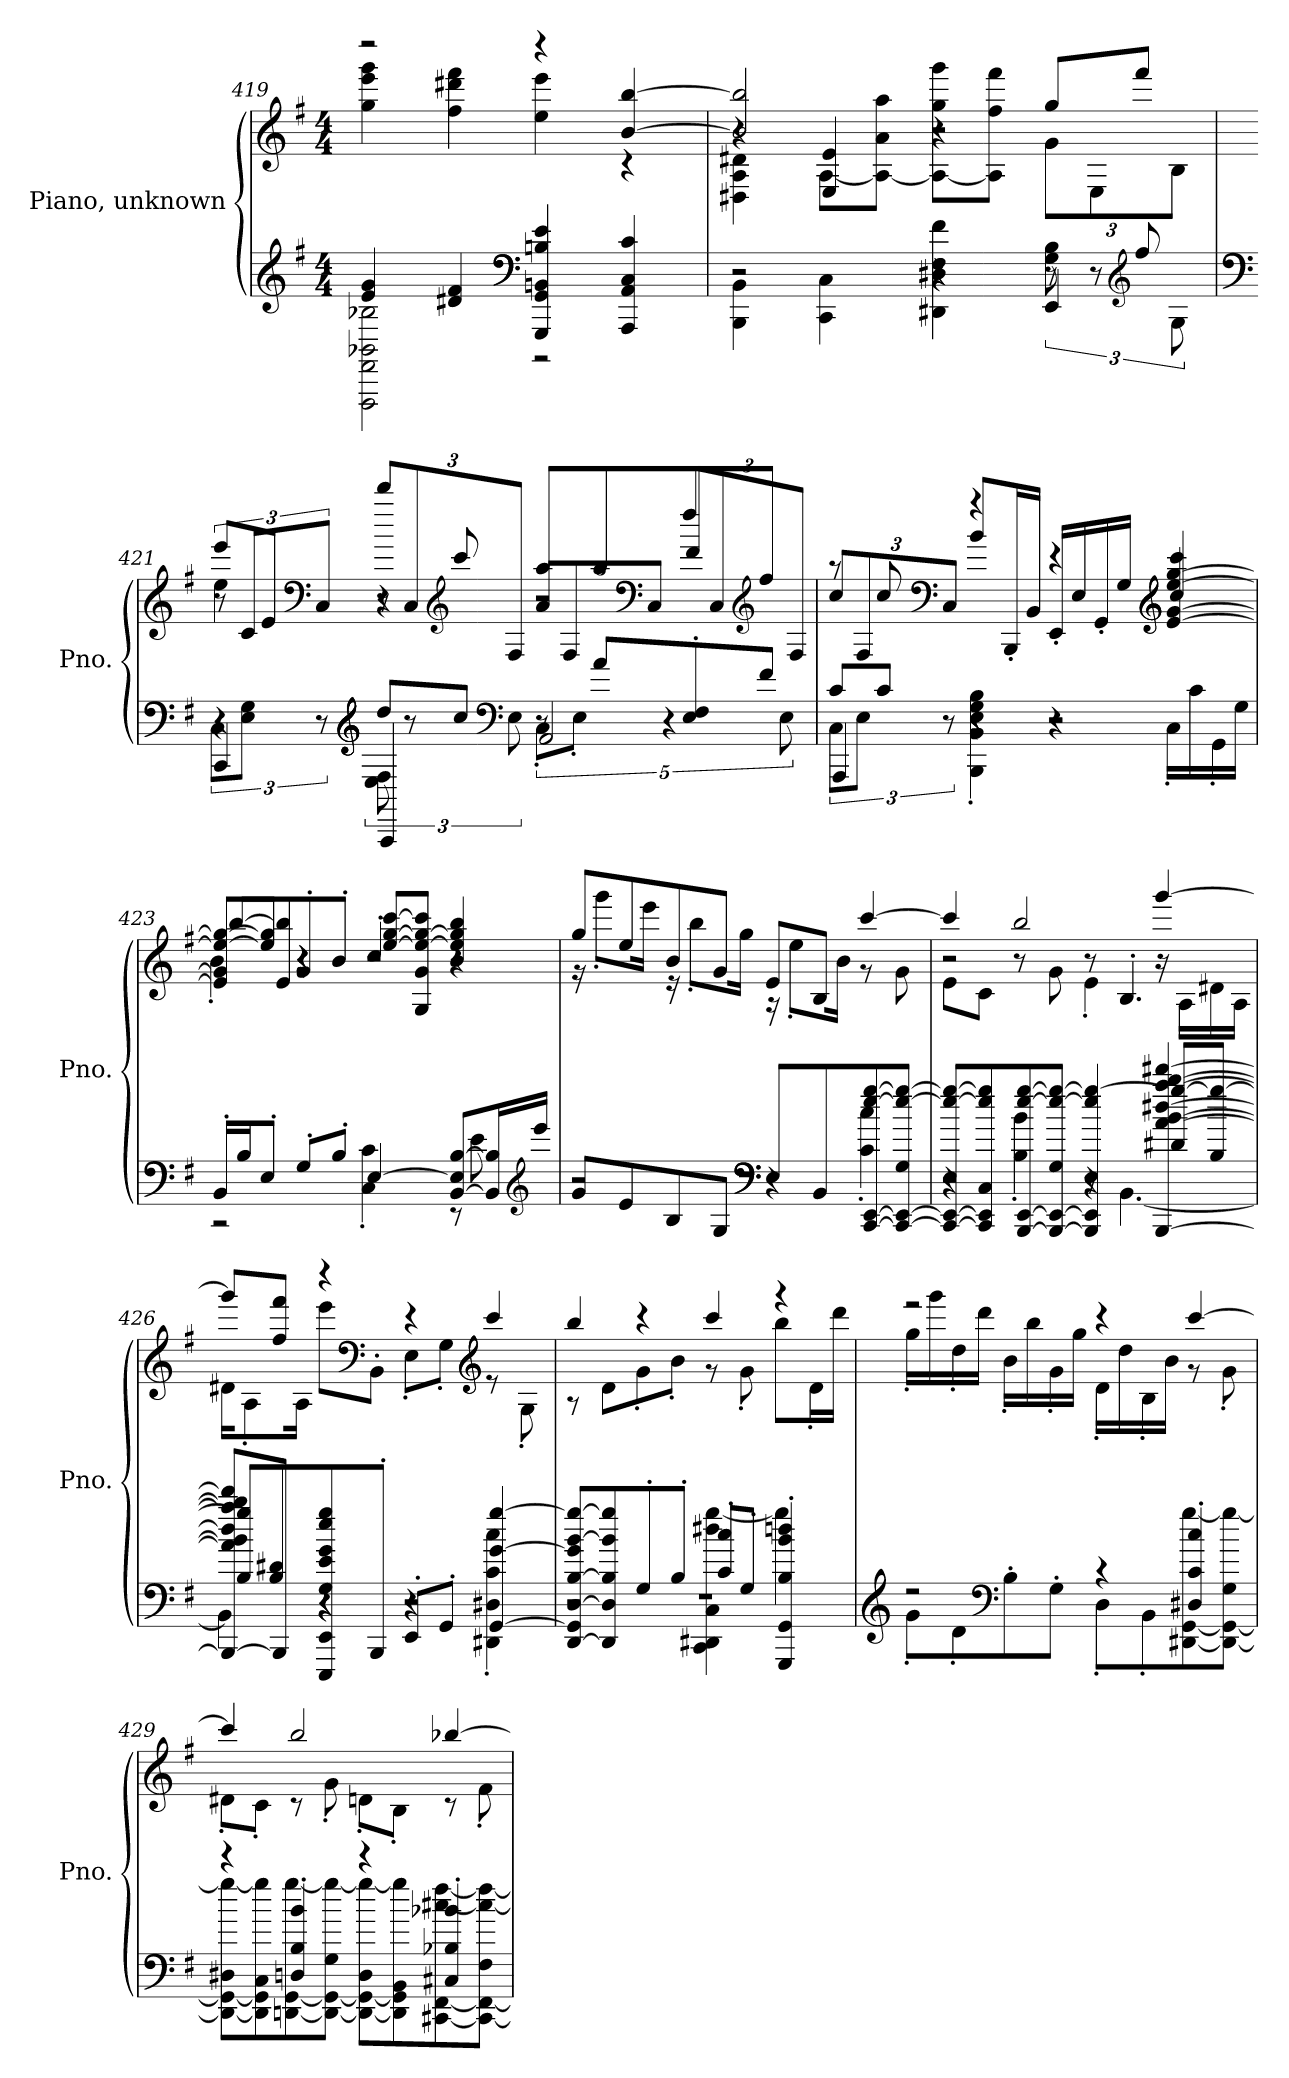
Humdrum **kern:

**kern	**kern
*part1	*part1
*staff2	*staff1
*I"Piano, unknown	*
*I'Pno.	*
*clefG2	*clefG2
*k[f#]	*k[f#]
*M4/4	*M4/4
=419	=419
*^	*^
4e/ 4g/	2FFF#\ 2FF#\ 2BB-X\ 2B-X\	2r	4gg\ 4eee\ 4ggg\
4d#X/ 4f#/	.	.	4ff#\ 4ddd#X\ 4fff#\
*clefF4	*	*	*
4GGG/ 4GG/ 4BBn/ 4Bn/ 4e/	2r	4r	4ee\ 4eee\
4AAA/ 4AA/ 4C/ 4c/	.	[4b/ [4bb/	4r
=420	=420	=420	=420
*	*^	*	*^
2r	4BBB\ 4BB\	2r	2b/] 2bb/]	4D#X\ 4A\ 4d#X\	4r
.	4CC\ 4C\	.	.	[8A\L	4E/ 4e/
.	.	.	.	8A\_ 8a\ 8aa\J	.
4r	4DD#X\ 4D#X\ 4F#\ 4f#\	4r	4r	8A\_ 8gg\ 8ggg\L	2r
.	.	.	.	8A\] 8ff#\ 8fff#\J	.
*	*	*	*	*Xbrackettup	*
8r	12G\ 12B\	4EE/	8gg/L	12g\L	.
.	12r	.	.	12E\	.
*clefG2	*	*	*	*	*
8ff#/	.	.	8fff#/J	.	.
.	12G\	.	.	12B\J	.
!!LO:LB:g=z	!!	!!
=421	=421	=421	=421	=421	=421
*clefF4	*	*	*	*	*
*	*	*	*	*	*brackettup
4CC/	12C\L	4r	8eee/L	4ee\	12r
.	12E\ 12G\J	.	.	.	12c/L
.	.	.	8e/J	.	.
*	*	*	*clefF4	*	*
.	12r	.	.	.	12C/J
*clefG2	*	*	*	*	*
*	*	*	*	*	*Xbrackettup
8dd/L	12E\ 12F#\	4AAA/	8r	4r	12ddd/L
.	12r	.	.	.	12C/
*	*	*	*clefG2	*	*
8cc/J	.	.	8ccc/	.	.
*clefF4	*	*	*	*	*
.	12E\	.	.	.	12F#/J
8r	10C'\L	2AA/	8aa/L	2r	12a/L
.	.	.	.	.	12F#/
.	10E'\J	.	.	.	.
8a/L	.	.	8aa/	.	.
*	*	*	*clefF4	*	*
.	.	.	.	.	12C/J
.	5r	.	.	.	.
8E/' 8F#/'	.	.	8ff#/	.	12f#/L
.	.	.	.	.	12C/
*	*	*	*clefG2	*	*
8f#/J	.	.	8ff#/J	.	.
.	10E\	.	.	.	.
.	.	.	.	.	12F#/J
*	*	*	*	*v	*v
!!LO:LB:g=z
=422	=422	=422	=422	=422
8c/L	12C\L	4AAA/	8r	12cc/L
.	12E\J	.	.	12F#/
8c/J	.	.	8cc/	.
*	*	*	*clefF4	*
.	12r	.	.	12C/J
4r	4BBB\' 4BB\' 4E\' 4G\' 4B\'	4r	4r	8b/L
.	.	.	.	16BBB'/L
.	.	.	.	16BB/JJ
2r	4r	2r	4r	16EE'/LL
.	.	.	.	16E/
.	.	.	.	16GG'/
.	.	.	.	16G/JJ
*	*	*	*clefG2	*
.	16C'\LL	.	[4e/ [4g/ [4ee/ [4gg/	4cc/ 4ccc/
.	16c\	.	.	.
.	16GG'\	.	.	.
.	16G\JJ	.	.	.
*	*v	*v	*	*
=423	=423	=423	=423
*	*	*	*^
16BB'/LL	2r	8e/] 8g/] 8ee/_ 8gg/_L	4b'\	[8bb/L
16B/J	.	.	.	.
8E'/J	.	8ee/] 8gg/]J	.	8e/ 8bb/]
8G'/L	.	4r	4r	8g'/
8B'/J	.	.	.	8b'/J
[4E/	4C\' 4c\'	4cc'/	2r	[8ee/ [8gg/ [8ccc/L
.	.	.	.	8G/ 8g/ 8ee/_ 8gg/_ 8ccc/]J
[8BB/ 8E/] [8B/L	8r	4r	.	4b/ 4ee/] 4gg/] 4bb/
16BB/] 16B/]L	8e\	.	.	.
*clefG2	*	*	*	*
16eee/JJ	.	.	.	.
*	*	*	*v	*v
!!LO:LB:g=z
=424	=424	=424	=424
*	*^	*	*
1r	2r	8g/L	8gg/L	16r
.	.	.	.	8ggg'\L
.	.	8e/	8ee/	.
.	.	.	.	16eee\Jk
.	.	8B/	8b/	16r
.	.	.	.	8bb'\L
.	.	8G/J	8g/J	.
.	.	.	.	16gg\Jk
*clefF4	*	*	*	*
.	4r	8E/L	8e/L	16r
.	.	.	.	8ee'\L
.	.	8BB/	8B/J	.
.	.	.	.	16b\Jk
.	4c\' 4cc\'	[8CC/ [8EE/ [8ee/ [8gg/	[4ccc/	8r
.	.	8CC/_ 8EE/_ 8G/ 8ee/_ 8gg/_J	.	8g\
=425	=425	=425	=425	=425
*	*	*	*	*^
2r	4r	8CC/_ 8EE/_ 8E/ 8ee/_ 8gg/_L	4ccc/]	8e\L	2r
.	.	8CC/] 8EE/] 8C/ 8ee/] 8gg/]	.	8c\J	.
.	4B\' 4b\'	[8BBB/ [8EE/ [8ee/ [8gg/	2bb/	8r	.
.	.	8BBB/_ 8EE/_ 8G/ 8ee/_ 8gg/_J	.	8g\	.
4r	8r	4BBB/] 4EE/] 4E/ 4ee/] 4gg/_	.	4e'\	8r
.	[4.BB\	.	.	.	4.B'/
[4BBB/ [4a/ [4b/ [4dd#X/ [4aa/ [4bb/ [4ddd#X/	.	8d#X/ 8gg/_L	[4ggg/	16r	.
.	.	.	.	16A\LL	.
.	.	8B/ 8gg/_J	.	16d#X\	.
.	.	.	.	16A\JJ	.
*	*	*	*	*v	*v
!!LO:LB:g=z
=426	=426	=426	=426	=426
8BBB/_ 8a/] 8b/] 8dd#/] 8aa/] 8bb/] 8ddd#/]L	4BB\]	8B/ 8gg/]L	8ggg/L]	16d#X\KL
.	.	.	.	8A'\
8BBB/J]	.	8B/' 8d#X/'	8ff#/ 8fff#/J	.
.	.	.	.	16A\Jk
4r	4r	8EEE/ 8EE/ 8G/ 8e/ 8g/ 8ee/ 8gg/	4r	8eee\L
*	*	*	*clefF4	*
.	.	8BBB'/J	.	8BB'\J
2r	4r	8EE'/L	4r	8E'\L
.	.	8GG'/J	.	8G'\J
*	*	*	*clefG2	*
.	4DD#X\' 4D#X\' 4c\' 4cc\'	[4GG/ [4g/ [4gg/	4ccc/	8r
.	.	.	.	8G'\
=427	=427	=427	=427	=427
1r	2r	[8DD/ 8GG/] [8D/ [8B/ 8g/] [8b/ 8gg/_L	4bb/	8r
.	.	8DD/] 8D/] 8B/] 8b/] 8gg/]	.	8d\L
.	.	8G'/	4r	8g'\
.	.	8B'/J	.	8b'\J
.	4CC\ 4DD#X\ 4C\ 4dd#X\ [4gg\	8c/' 8cc/'L	4ccc/	8r
.	.	8G'/J	.	8g'\
.	4gg\]	4GGG/' 4GG/' 4B/' 4b/' 4ddn/'	4r	8bb\L
.	.	.	.	16d'\L
.	.	.	.	16ddd\JJ
*v	*v	*v	*	*
!!LO:PB:g=z	!!
=428	=428	=428
*clefG2	*	*
*^	*	*
2r	8g'\L	2r	16gg'\LL
.	.	.	16ggg\
.	8d'\	.	16dd'\
.	.	.	16ddd\JJ
*clefF4	*	*	*
.	8B'\	.	16b'\LL
.	.	.	16bb\
.	8G'\J	.	16g'\
.	.	.	16gg\JJ
4r	8D'\L	4r	16d'\LL
.	.	.	16dd\
.	8BB'\	.	16B'\
.	.	.	16b\JJ
4D#X/' 4c/' 4cc/'	[8DD#X\ [8GG\ [8gg\	[4ccc/	8r
.	8DD#\_ 8GG\_ 8G\ 8gg\_J	.	8g'\
=429	=429	=429	=429
4r	8DD#\_ 8GG\_ 8D#X\ 8gg\_L	4ccc/]	8d#X'\L
.	8DD#\] 8GG\] 8C\ 8gg\]	.	8c'\J
4Dn/' 4B/' 4b/'	[8DDn\ [8GG\ [8gg\	2bb/	8r
.	8DD\_ 8GG\_ 8G\ 8gg\_J	.	8g'\
4r	8DD\_ 8GG\_ 8D\ 8gg\_L	.	8dn'\L
.	8DD\] 8GG\] 8BB\ 8gg\]	.	8B'\J
4C#X/' 4B-X/' 4b-X/'	[8CC#X\ [8FF#\ [8cc#X\ [8ff#\	[4bb-X/	8r
.	8CC#\_ 8FF#\_ 8F#\ 8cc#\_ 8ff#\_J	.	8f#'\
*v	*v	*	*
*	*v	*v
=	=
*-	*-
